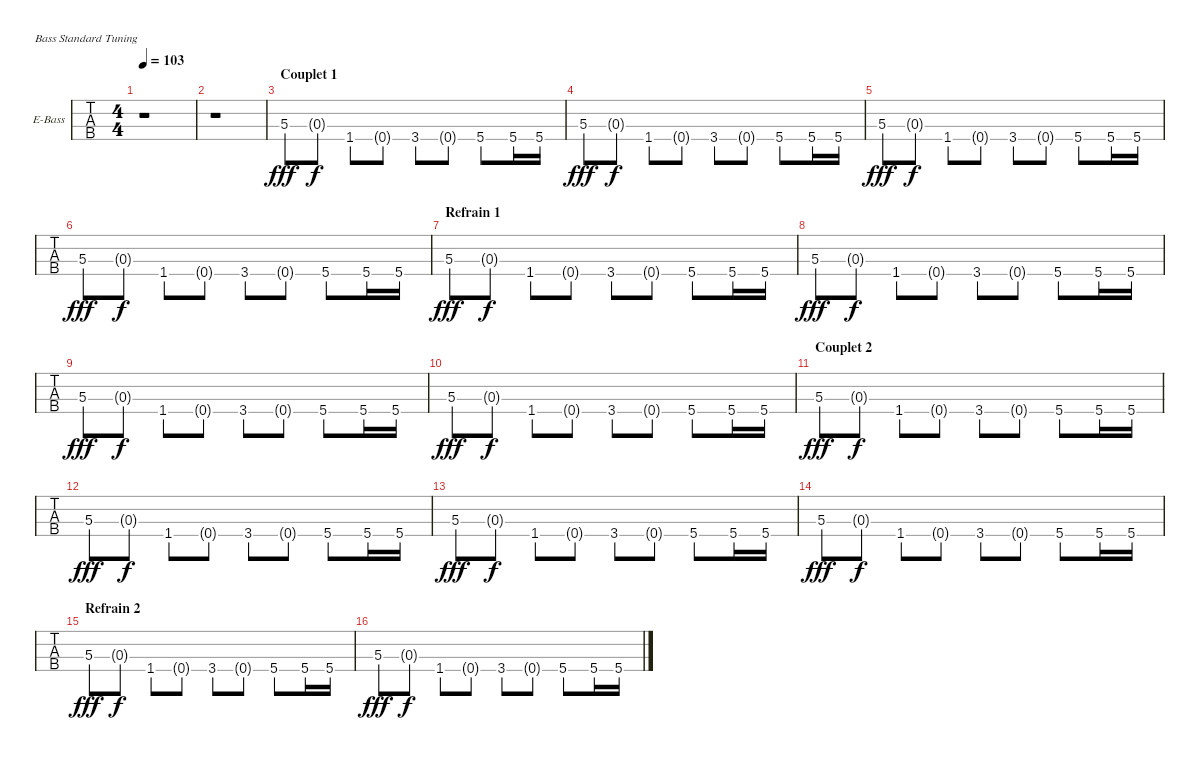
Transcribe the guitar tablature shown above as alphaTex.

\bracketExtendMode groupsimilarinstruments
\firstSystemTrackNameOrientation horizontal
\otherSystemsTrackNameOrientation horizontal
\chordDiagramsInScore
\track ("Basse" "E-Bass") {instrument electricbasspick}
\staff {tabs}
\tuning (G2 D2 A1 E1)
\ts (4 4)
\tempo 103
\clef f4
\ks c
r.1{dy fff instrument electricbasspick} |
r.1 |
\section ("" "Couplet 1")
5.3.8 0.3{g}.8{dy f} 1.4.8 0.4{g}.8 3.4.8 0.4{g}.8 5.4.8 5.4.16 5.4.16 |
5.3.8{dy fff} 0.3{g}.8{dy f} 1.4.8 0.4{g}.8 3.4.8 0.4{g}.8 5.4.8 5.4.16 5.4.16 |
5.3.8{dy fff} 0.3{g}.8{dy f} 1.4.8 0.4{g}.8 3.4.8 0.4{g}.8 5.4.8 5.4.16 5.4.16 |
5.3.8{dy fff} 0.3{g}.8{dy f} 1.4.8 0.4{g}.8 3.4.8 0.4{g}.8 5.4.8 5.4.16 5.4.16 |
\section ("" "Refrain 1")
5.3.8{dy fff} 0.3{g}.8{dy f} 1.4.8 0.4{g}.8 3.4.8 0.4{g}.8 5.4.8 5.4.16 5.4.16 |
5.3.8{dy fff} 0.3{g}.8{dy f} 1.4.8 0.4{g}.8 3.4.8 0.4{g}.8 5.4.8 5.4.16 5.4.16 |
5.3.8{dy fff} 0.3{g}.8{dy f} 1.4.8 0.4{g}.8 3.4.8 0.4{g}.8 5.4.8 5.4.16 5.4.16 |
5.3.8{dy fff} 0.3{g}.8{dy f} 1.4.8 0.4{g}.8 3.4.8 0.4{g}.8 5.4.8 5.4.16 5.4.16 |
\section ("" "Couplet 2")
5.3.8{dy fff} 0.3{g}.8{dy f} 1.4.8 0.4{g}.8 3.4.8 0.4{g}.8 5.4.8 5.4.16 5.4.16 |
5.3.8{dy fff} 0.3{g}.8{dy f} 1.4.8 0.4{g}.8 3.4.8 0.4{g}.8 5.4.8 5.4.16 5.4.16 |
5.3.8{dy fff} 0.3{g}.8{dy f} 1.4.8 0.4{g}.8 3.4.8 0.4{g}.8 5.4.8 5.4.16 5.4.16 |
5.3.8{dy fff} 0.3{g}.8{dy f} 1.4.8 0.4{g}.8 3.4.8 0.4{g}.8 5.4.8 5.4.16 5.4.16 |
\section ("" "Refrain 2")
5.3.8{dy fff} 0.3{g}.8{dy f} 1.4.8 0.4{g}.8 3.4.8 0.4{g}.8 5.4.8 5.4.16 5.4.16 |
5.3.8{dy fff} 0.3{g}.8{dy f} 1.4.8 0.4{g}.8 3.4.8 0.4{g}.8 5.4.8 5.4.16 5.4.16
